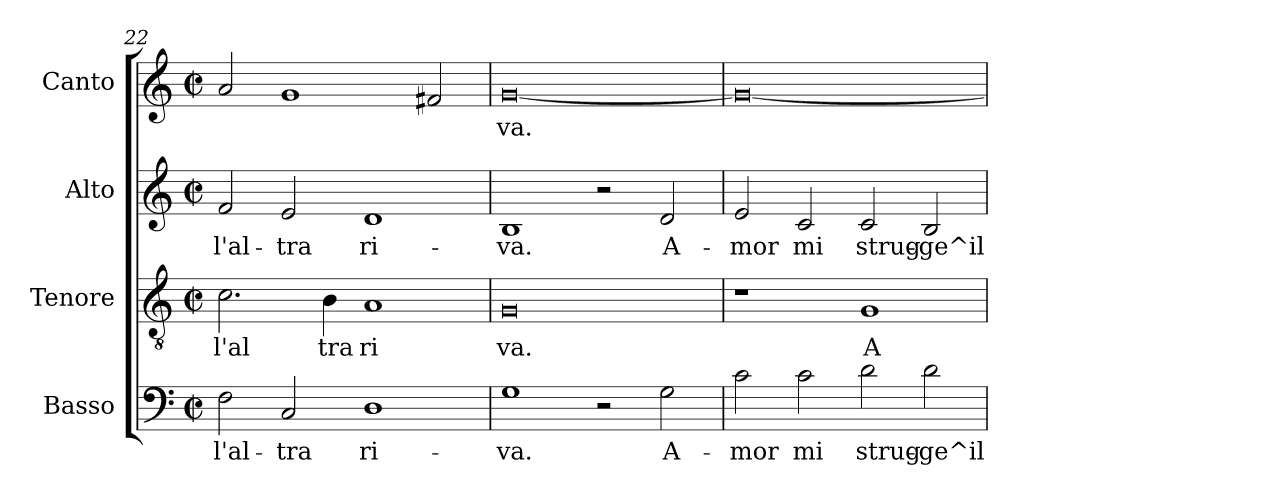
**kern	**text	**kern	**text	**kern	**text	**kern	**text
*part4	*part4	*part3	*part3	*part2	*part2	*part1	*part1
*staff4	*staff4	*staff3	*staff3	*staff2	*staff2	*staff1	*staff1
*I"Basso	*	*I"Tenore	*	*I"Alto	*	*I"Canto	*
*I'Basso	*	*I'Tenore	*	*I'Alto	*	*I'Canto	*
*clefF4	*	*clefGv2	*	*clefG2	*	*clefG2	*
*k[]	*	*k[]	*	*k[]	*	*k[]	*
*C:	*	*C:	*	*C:	*	*C:	*
*M2/2	*	*M2/2	*	*M2/2	*	*M2/2	*
*met(c|)	*	*met(c|)	*	*met(c|)	*	*met(c|)	*
=22	=22	=22	=22	=22	=22	=22	=22
!	!LO:LY:b:cj	!	!LO:LY:b:cj	!	!LO:LY:b:cj	!	!LO:LY:a:cj
2F\	l'al-	2.c\	l'al	2f/	l'al-	2a/	.
!	!LO:LY:b:cj	!	!	!	!LO:LY:b:cj	!	!LO:LY:a:cj
2C/	-tra	.	.	2e/	-tra	1g	.
!	!	!	!LO:LY:b:cj	!	!	!	!
.	.	4B\	tra	.	.	.	.
!	!LO:LY:b:cj	!	!LO:LY:b:cj	!	!LO:LY:b:cj	!	!
1D	ri-	1A	ri	1d	ri-	.	.
!	!	!	!	!	!	!	!LO:LY:a:cj
.	.	.	.	.	.	2f#/	.
=23	=23	=23	=23	=23	=23	=23	=23
!	!LO:LY:b:cj	!	!LO:LY:b:cj	!	!LO:LY:b:cj	!	!LO:LY:a:cj
1G	-va.	0G	va.	1B	-va.	[<0g	va.
2r	.	.	.	2r	.	.	.
!	!LO:LY:b:cj	!	!	!	!LO:LY:b:cj	!	!
2G\	A-	.	.	2d/	A-	.	.
=24	=24	=24	=24	=24	=24	=24	=24
!	!LO:LY:b:cj	!	!	!	!LO:LY:b:cj	!	!LO:LY:a:cj
2c\	-mor	1r	.	2e/	-mor	0g_<	.
!	!LO:LY:b:cj	!	!	!	!LO:LY:b:cj	!	!
2c\	mi	.	.	2c/	mi	.	.
!	!LO:LY:b:cj	!	!LO:LY:b:cj	!	!LO:LY:b:cj	!	!
2d\	strug-	1G	A	2c/	strug-	.	.
!	!LO:LY:b:cj	!	!	!	!LO:LY:b:cj	!	!
2d\	-ge^il	.	.	2B/	-ge^il	.	.
=	=	=	=	=	=	=	=
*-	*-	*-	*-	*-	*-	*-	*-
